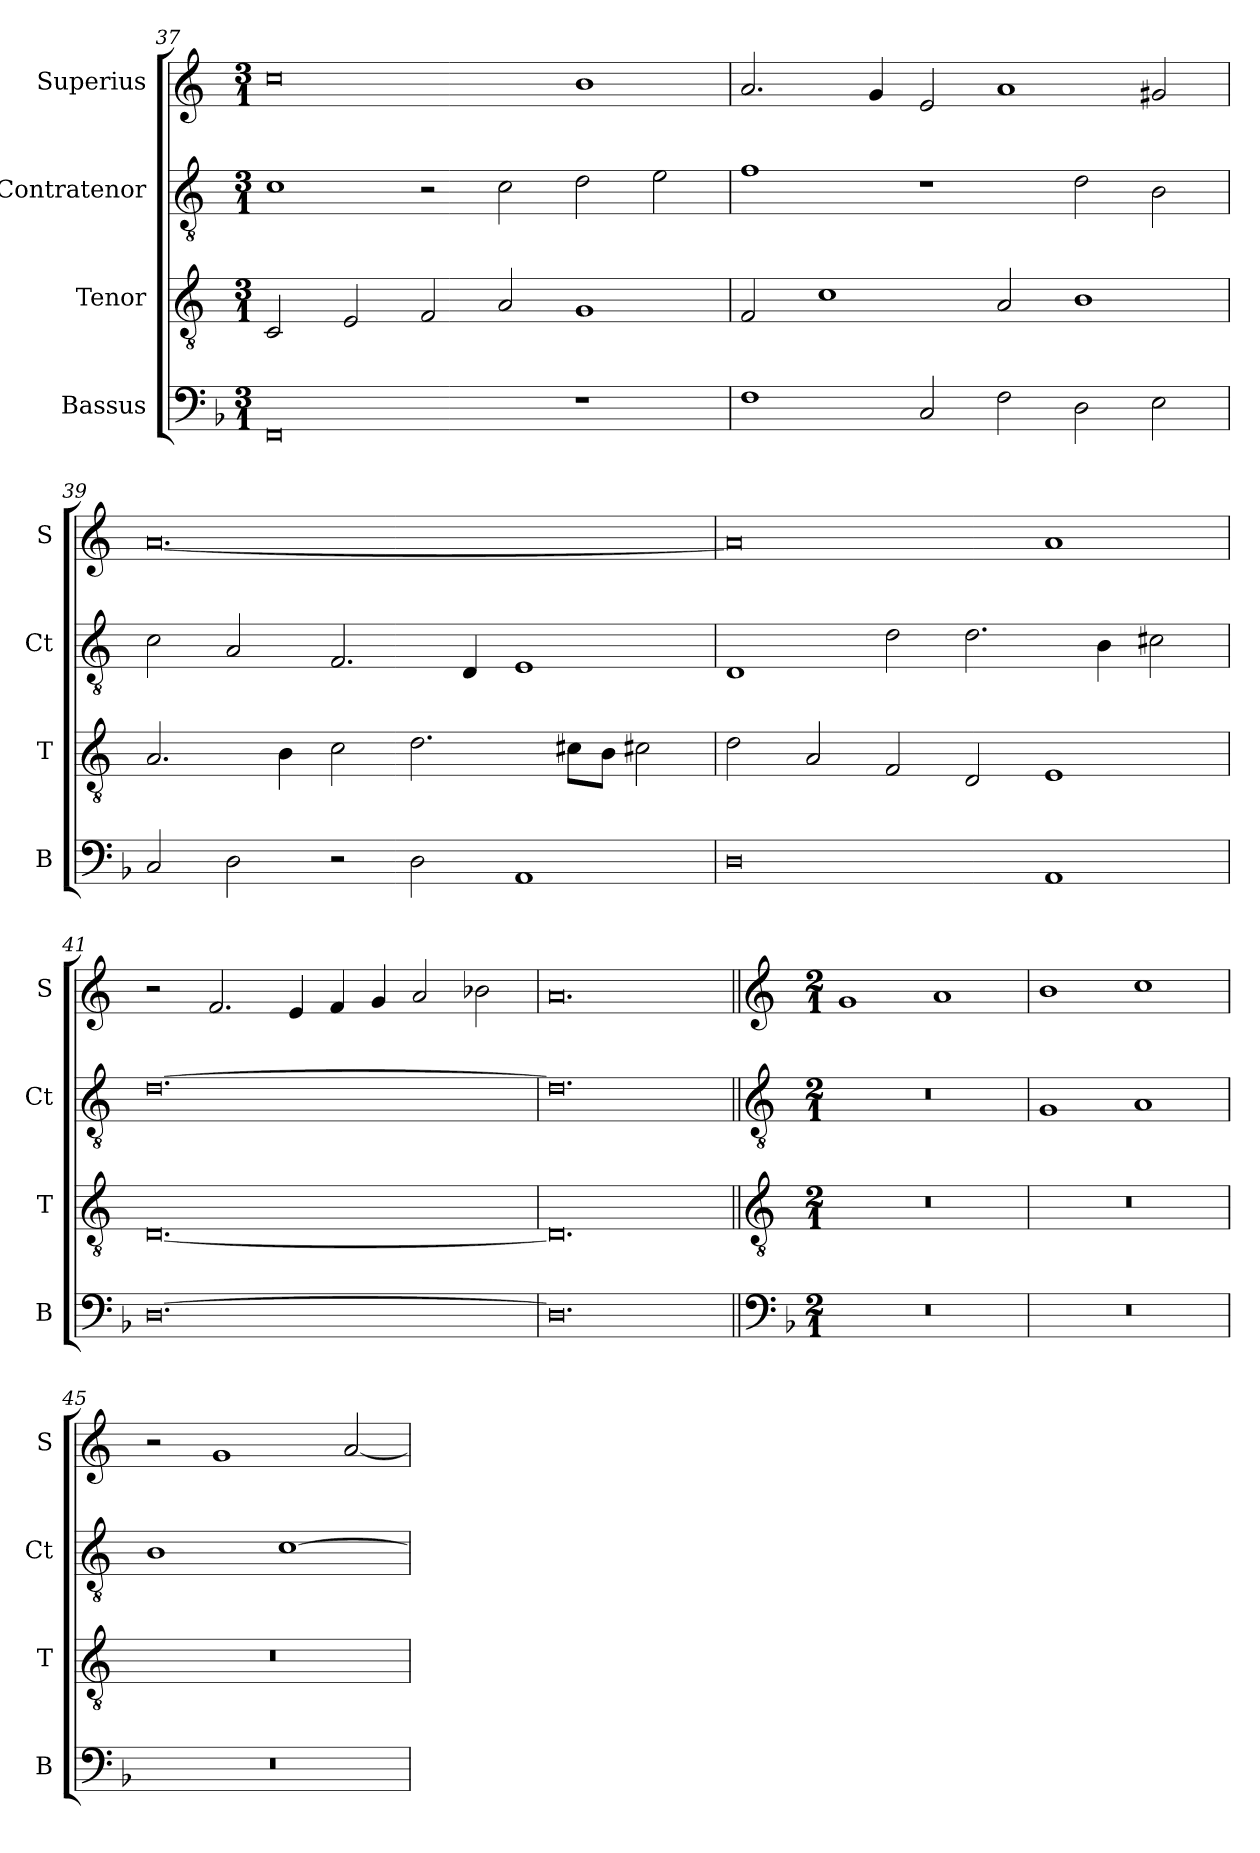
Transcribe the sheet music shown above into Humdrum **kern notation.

**kern	**kern	**kern	**kern
*part4	*part3	*part2	*part1
*staff4	*staff3	*staff2	*staff1
*I"Bassus	*I"Tenor	*I"Contratenor	*I"Superius
*I'B	*I'T	*I'Ct	*I'S
*clefF4	*clefGv2	*clefGv2	*clefG2
*k[b-]	*k[]	*k[]	*k[]
*M3/1	*M3/1	*M3/1	*M3/1
=37	=37	=37	=37
0FF	2C/	1c	0cc
.	2E/	.	.
.	2F/	2r	.
.	2A/	2c\	.
1r	1G	2d\	1b
.	.	2e\	.
=38	=38	=38	=38
1F	2F/	1f	2.a/
.	1c	.	.
.	.	.	4g/
2C/	.	1r	2e/
2F\	2A/	.	1a
2D\	1B	2d\	.
2E\	.	2B\	2g#X/
=39	=39	=39	=39
2C/	2.A/	2c\	[0.a
2D\	.	2A/	.
.	4B\	.	.
2r	2c\	2.F/	.
2D\	2.d\	.	.
.	.	4D/	.
1AA	.	1E	.
.	8c#X\L	.	.
.	8B\J	.	.
.	2c#X\	.	.
=40	=40	=40	=40
0D	2d\	1D	0a]
.	2A/	.	.
.	2F/	2d\	.
.	2D/	2.d\	.
1AA	1E	.	1a
.	.	4B\	.
.	.	2c#X\	.
=41	=41	=41	=41
[0.D	[0.D	[0.d	2r
.	.	.	2.f/
.	.	.	4e/
.	.	.	4f/
.	.	.	4g/
.	.	.	2a/
.	.	.	2b-X\
=42	=42	=42	=42
0.D]	0.D]	0.d]	0.a
!!LO:LB:g=z
=43||	=43||	=43||	=43||
*clefF4	*clefGv2	*clefGv2	*clefG2
*k[b-]	*k[]	*k[]	*k[]
*M2/1	*M2/1	*M2/1	*M2/1
0r	0r	0r	1g
.	.	.	1a
=44	=44	=44	=44
0r	0r	1G	1b
.	.	1A	1cc
=45	=45	=45	=45
0r	0r	1B	2r
.	.	.	1g
.	.	[1c	.
.	.	.	[2a/
=	=	=	=
*-	*-	*-	*-
